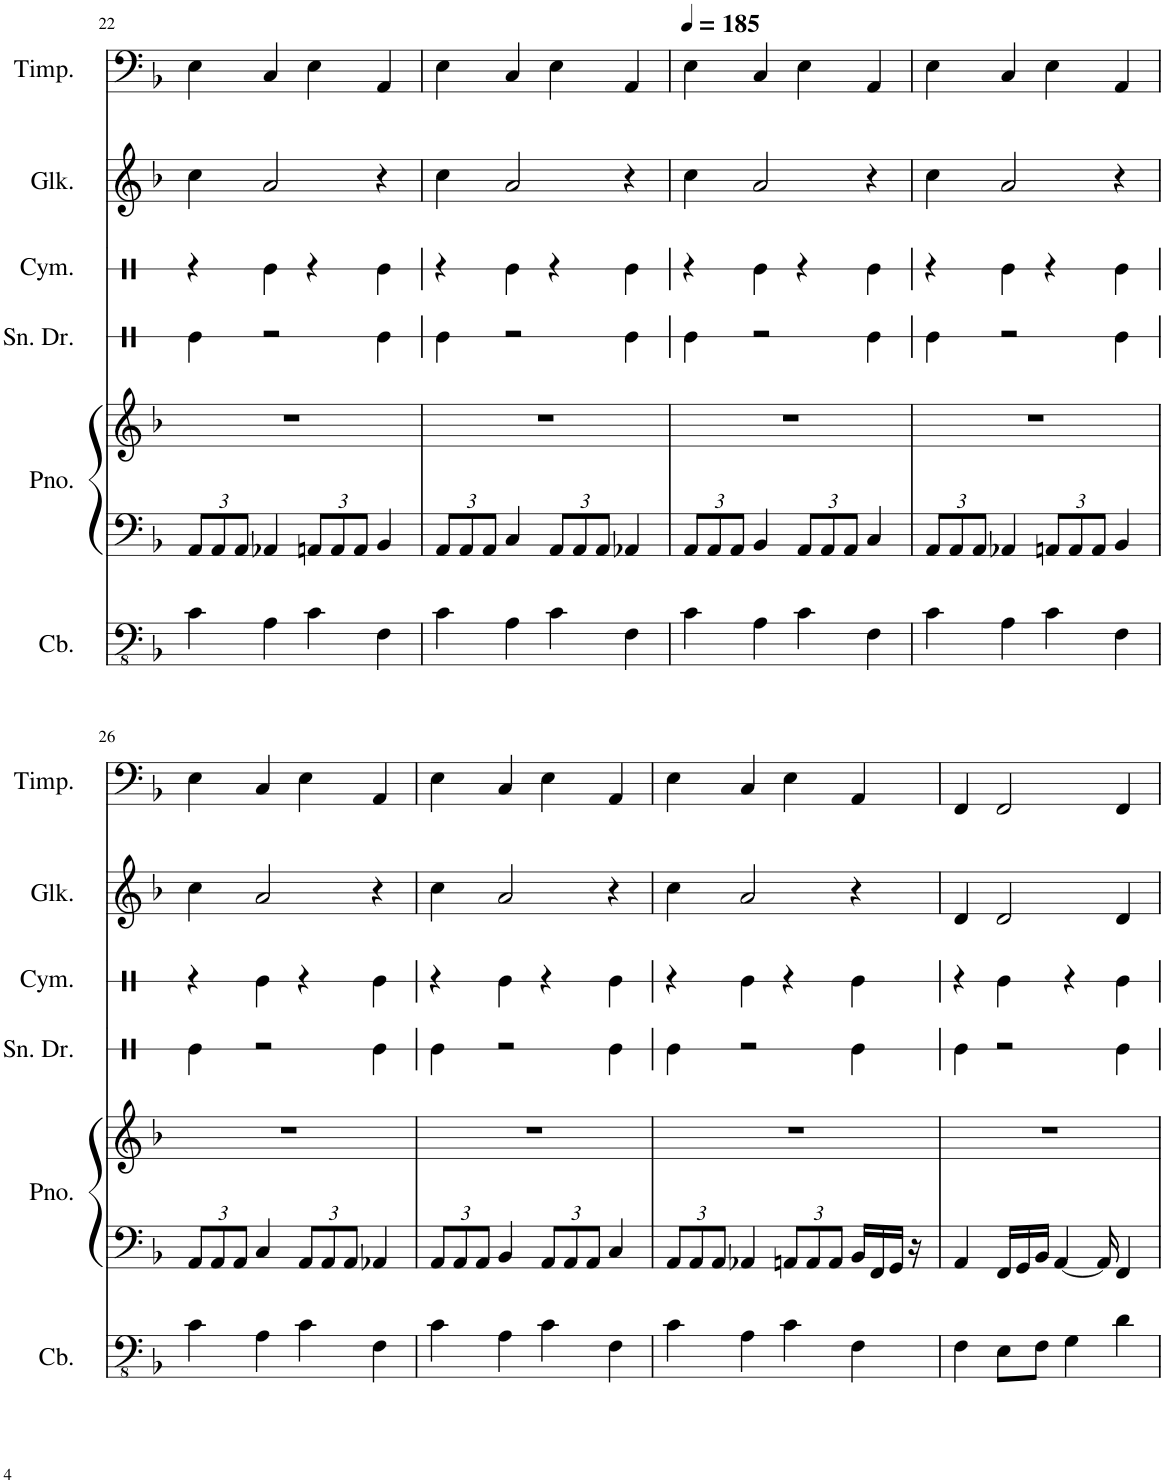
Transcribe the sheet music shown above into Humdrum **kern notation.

**kern	**kern	**kern	**kern	**kern	**kern	**kern
*part6	*part5	*part5	*part4	*part3	*part2	*part1
*staff7	*staff6	*staff5	*staff4	*staff3	*staff2	*staff1
*I"Contrabass	*I"Piano	*	*I"Snare Drum	*I"Cymbal	*I"Glockenspiel	*I"Timpani
*I'Cb.	*I'Pno.	*	*I'Sn. Dr.	*I'Cym.	*I'Glk.	*I'Timp.
!!LO:PB:g=z
*clefFv4	*clefF4	*clefG2	*clefX	*clefX	*clefG2	*clefF4
*Trd7c12	*	*	*	*	*Trd-14c-24	*
*k[b-]	*k[b-]	*k[b-]	*k[]	*k[]	*k[b-]	*k[b-]
*M4/4	*M4/4	*M4/4	*M4/4	*M4/4	*M4/4	*M4/4
*	*Xbrackettup	*	*	*	*	*
=22	=22	=22	=22	=22	=22	=22
4C\	12AA/L	1r	4Re\	4r	4cc\	4E\
.	12AA/	.	.	.	.	.
.	12AA/J	.	.	.	.	.
4AA\	4AA-X/	.	2r	4Re\	2a/	4C/
4C\	12AAn/L	.	.	4r	.	4E\
.	12AA/	.	.	.	.	.
.	12AA/J	.	.	.	.	.
4FF\	4BB-/	.	4Re\	4Re\	4r	4AA/
=23	=23	=23	=23	=23	=23	=23
4C\	12AA/L	1r	4Re\	4r	4cc\	4E\
.	12AA/	.	.	.	.	.
.	12AA/J	.	.	.	.	.
4AA\	4C/	.	2r	4Re\	2a/	4C/
4C\	12AA/L	.	.	4r	.	4E\
.	12AA/	.	.	.	.	.
.	12AA/J	.	.	.	.	.
4FF\	4AA-X/	.	4Re\	4Re\	4r	4AA/
=24	=24	=24	=24	=24	=24	=24
*	*	*	*	*	*	*MM185
4C\	12AA/L	1r	4Re\	4r	4cc\	4E\
.	12AA/	.	.	.	.	.
.	12AA/J	.	.	.	.	.
4AA\	4BB-/	.	2r	4Re\	2a/	4C/
4C\	12AA/L	.	.	4r	.	4E\
.	12AA/	.	.	.	.	.
.	12AA/J	.	.	.	.	.
4FF\	4C/	.	4Re\	4Re\	4r	4AA/
=25	=25	=25	=25	=25	=25	=25
4C\	12AA/L	1r	4Re\	4r	4cc\	4E\
.	12AA/	.	.	.	.	.
.	12AA/J	.	.	.	.	.
4AA\	4AA-X/	.	2r	4Re\	2a/	4C/
4C\	12AAn/L	.	.	4r	.	4E\
.	12AA/	.	.	.	.	.
.	12AA/J	.	.	.	.	.
4FF\	4BB-/	.	4Re\	4Re\	4r	4AA/
!!LO:LB:g=z
=26	=26	=26	=26	=26	=26	=26
4C\	12AA/L	1r	4Re\	4r	4cc\	4E\
.	12AA/	.	.	.	.	.
.	12AA/J	.	.	.	.	.
4AA\	4C/	.	2r	4Re\	2a/	4C/
4C\	12AA/L	.	.	4r	.	4E\
.	12AA/	.	.	.	.	.
.	12AA/J	.	.	.	.	.
4FF\	4AA-X/	.	4Re\	4Re\	4r	4AA/
=27	=27	=27	=27	=27	=27	=27
4C\	12AA/L	1r	4Re\	4r	4cc\	4E\
.	12AA/	.	.	.	.	.
.	12AA/J	.	.	.	.	.
4AA\	4BB-/	.	2r	4Re\	2a/	4C/
4C\	12AA/L	.	.	4r	.	4E\
.	12AA/	.	.	.	.	.
.	12AA/J	.	.	.	.	.
4FF\	4C/	.	4Re\	4Re\	4r	4AA/
=28	=28	=28	=28	=28	=28	=28
4C\	12AA/L	1r	4Re\	4r	4cc\	4E\
.	12AA/	.	.	.	.	.
.	12AA/J	.	.	.	.	.
4AA\	4AA-X/	.	2r	4Re\	2a/	4C/
4C\	12AAn/L	.	.	4r	.	4E\
.	12AA/	.	.	.	.	.
.	12AA/J	.	.	.	.	.
4FF\	16BB-/LL	.	4Re\	4Re\	4r	4AA/
.	16FF/	.	.	.	.	.
.	16GG/JJ	.	.	.	.	.
.	16r	.	.	.	.	.
=29	=29	=29	=29	=29	=29	=29
4FF\	4AA/	1r	4Re\	4r	4d/	4FF/
8EE\L	16FF/LL	.	2r	4Re\	2d/	2FF/
.	16GG/	.	.	.	.	.
8FF\J	16BB-/JJ	.	.	.	.	.
.	[4AA/	.	.	.	.	.
4GG\	.	.	.	4r	.	.
.	16AA/]	.	.	.	.	.
4D\	4FF/	.	4Re\	4Re\	4d/	4FF/
=	=	=	=	=	=	=
*-	*-	*-	*-	*-	*-	*-
